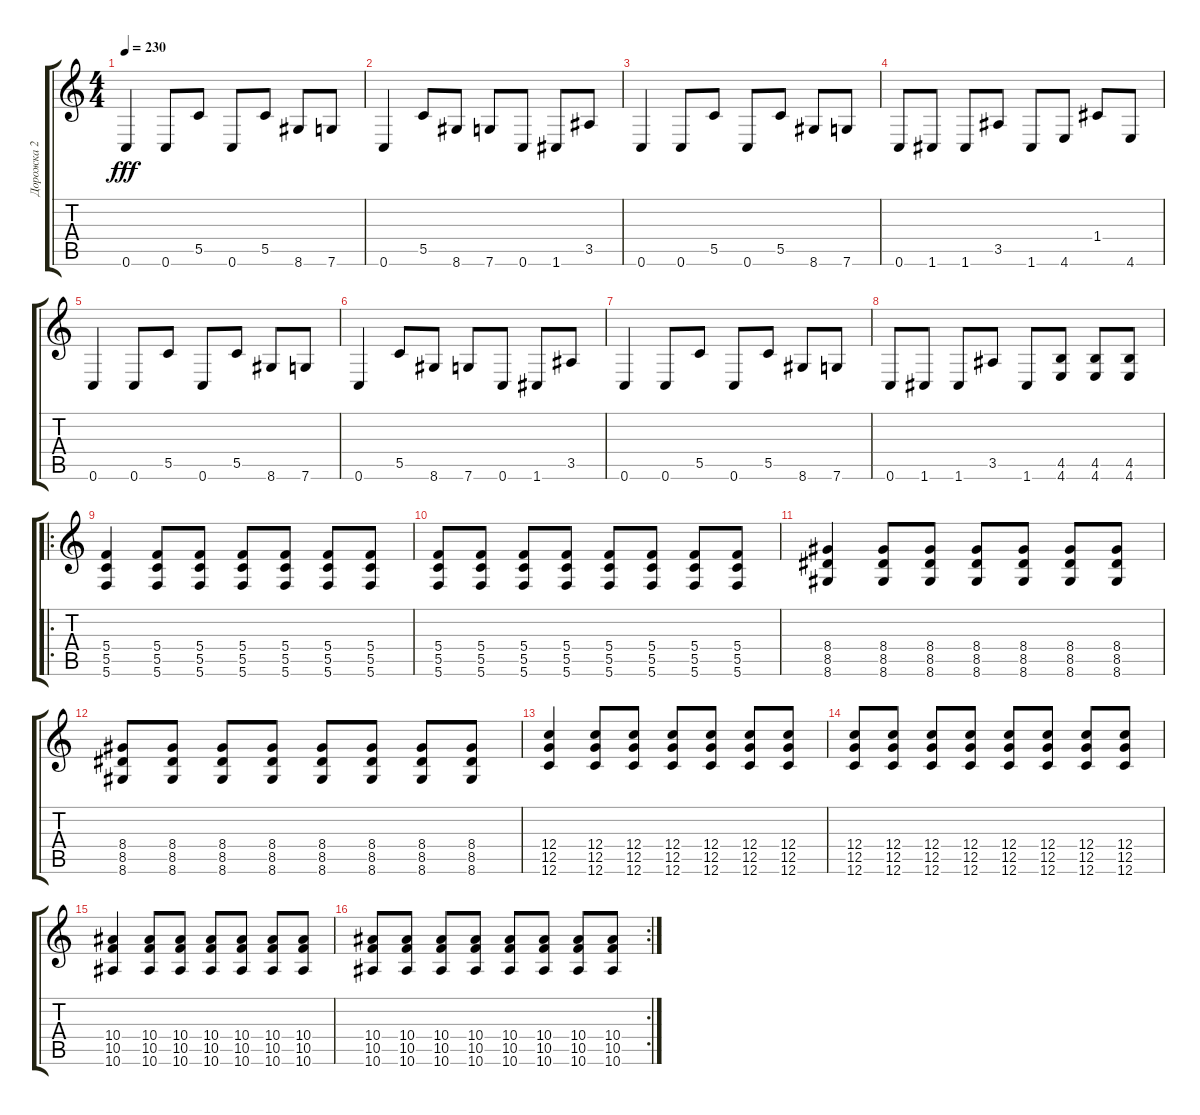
\track ("Дорожка 2" "Дорожка 2") {instrument distortionguitar}
\staff {score tabs}
\tuning (D4 A3 F3 C3 G2 C2) {hide}
\ts (4 4)
\tempo 230
\clef g2
\ks c
0.6.4{dy fff} 0.6.8 5.5.8 0.6.8 5.5.8 8.6.8 7.6.8 |
0.6.4 5.5.8 8.6.8 7.6.8 0.6.8 1.6.8 3.5.8 |
0.6.4 0.6.8 5.5.8 0.6.8 5.5.8 8.6.8 7.6.8 |
0.6.8 1.6.8 1.6.8 3.5.8 1.6.8 4.6.8 1.4.8 4.6.8 |
0.6.4 0.6.8 5.5.8 0.6.8 5.5.8 8.6.8 7.6.8 |
0.6.4 5.5.8 8.6.8 7.6.8 0.6.8 1.6.8 3.5.8 |
0.6.4 0.6.8 5.5.8 0.6.8 5.5.8 8.6.8 7.6.8 |
0.6.8 1.6.8 1.6.8 3.5.8 1.6.8 (4.5 4.6).8 (4.5 4.6).8 (4.5 4.6).8 |
\ro
(5.4 5.5 5.6).4 (5.4 5.5 5.6).8 (5.4 5.5 5.6).8 (5.4 5.5 5.6).8 (5.4 5.5 5.6).8 (5.4 5.5 5.6).8 (5.4 5.5 5.6).8 |
(5.4 5.5 5.6).8 (5.4 5.5 5.6).8 (5.4 5.5 5.6).8 (5.4 5.5 5.6).8 (5.4 5.5 5.6).8 (5.4 5.5 5.6).8 (5.4 5.5 5.6).8 (5.4 5.5 5.6).8 |
(8.4 8.5 8.6).4 (8.4 8.5 8.6).8 (8.4 8.5 8.6).8 (8.4 8.5 8.6).8 (8.4 8.5 8.6).8 (8.4 8.5 8.6).8 (8.4 8.5 8.6).8 |
(8.4 8.5 8.6).8 (8.4 8.5 8.6).8 (8.4 8.5 8.6).8 (8.4 8.5 8.6).8 (8.4 8.5 8.6).8 (8.4 8.5 8.6).8 (8.4 8.5 8.6).8 (8.4 8.5 8.6).8 |
(12.4 12.5 12.6).4 (12.4 12.5 12.6).8 (12.4 12.5 12.6).8 (12.4 12.5 12.6).8 (12.4 12.5 12.6).8 (12.4 12.5 12.6).8 (12.4 12.5 12.6).8 |
(12.4 12.5 12.6).8 (12.4 12.5 12.6).8 (12.4 12.5 12.6).8 (12.4 12.5 12.6).8 (12.4 12.5 12.6).8 (12.4 12.5 12.6).8 (12.4 12.5 12.6).8 (12.4 12.5 12.6).8 |
(10.4 10.5 10.6).4 (10.4 10.5 10.6).8 (10.4 10.5 10.6).8 (10.4 10.5 10.6).8 (10.4 10.5 10.6).8 (10.4 10.5 10.6).8 (10.4 10.5 10.6).8 |
\rc 2
(10.4 10.5 10.6).8 (10.4 10.5 10.6).8 (10.4 10.5 10.6).8 (10.4 10.5 10.6).8 (10.4 10.5 10.6).8 (10.4 10.5 10.6).8 (10.4 10.5 10.6).8 (10.4 10.5 10.6).8
